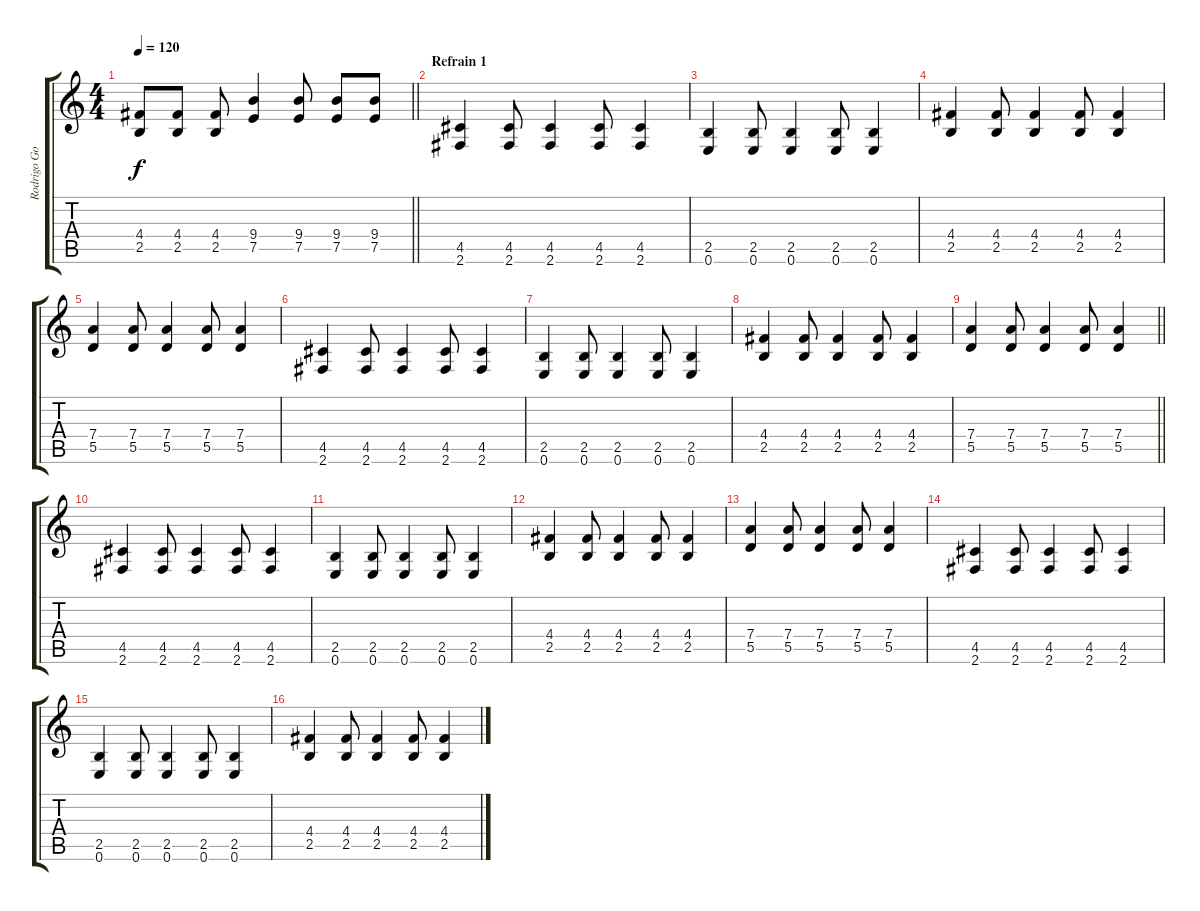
\track ("Rodrigo Gonzalez" "Rodrigo Go") {instrument overdrivenguitar}
\staff {score tabs}
\tuning (E4 B3 G3 D3 A2 E2) {hide}
\ts (4 4)
\tempo 120
\clef g2
\barLineRight lightlight
\ks c
(4.4{t} 2.5{t}).8{dy f} (4.4 2.5).8 (4.4 2.5).8 (9.4 7.5).4 (9.4 7.5).8 (9.4 7.5).8 (9.4 7.5).8 |
\section ("" "Refrain 1")
(4.5 2.6).4 (4.5 2.6).8 (4.5 2.6).4 (4.5 2.6).8 (4.5 2.6).4 |
(2.5 0.6).4 (2.5 0.6).8 (2.5 0.6).4 (2.5 0.6).8 (2.5 0.6).4 |
(4.4 2.5).4 (4.4 2.5).8 (4.4 2.5).4 (4.4 2.5).8 (4.4 2.5).4 |
(7.4 5.5).4 (7.4 5.5).8 (7.4 5.5).4 (7.4 5.5).8 (7.4 5.5).4 |
(4.5 2.6).4 (4.5 2.6).8 (4.5 2.6).4 (4.5 2.6).8 (4.5 2.6).4 |
(2.5 0.6).4 (2.5 0.6).8 (2.5 0.6).4 (2.5 0.6).8 (2.5 0.6).4 |
(4.4 2.5).4 (4.4 2.5).8 (4.4 2.5).4 (4.4 2.5).8 (4.4 2.5).4 |
\barLineRight lightlight
(7.4 5.5).4 (7.4 5.5).8 (7.4 5.5).4 (7.4 5.5).8 (7.4 5.5).4 |
(4.5 2.6).4 (4.5 2.6).8 (4.5 2.6).4 (4.5 2.6).8 (4.5 2.6).4 |
(2.5 0.6).4 (2.5 0.6).8 (2.5 0.6).4 (2.5 0.6).8 (2.5 0.6).4 |
(4.4 2.5).4 (4.4 2.5).8 (4.4 2.5).4 (4.4 2.5).8 (4.4 2.5).4 |
(7.4 5.5).4 (7.4 5.5).8 (7.4 5.5).4 (7.4 5.5).8 (7.4 5.5).4 |
(4.5 2.6).4 (4.5 2.6).8 (4.5 2.6).4 (4.5 2.6).8 (4.5 2.6).4 |
(2.5 0.6).4 (2.5 0.6).8 (2.5 0.6).4 (2.5 0.6).8 (2.5 0.6).4 |
(4.4 2.5).4 (4.4 2.5).8 (4.4 2.5).4 (4.4 2.5).8 (4.4 2.5).4
